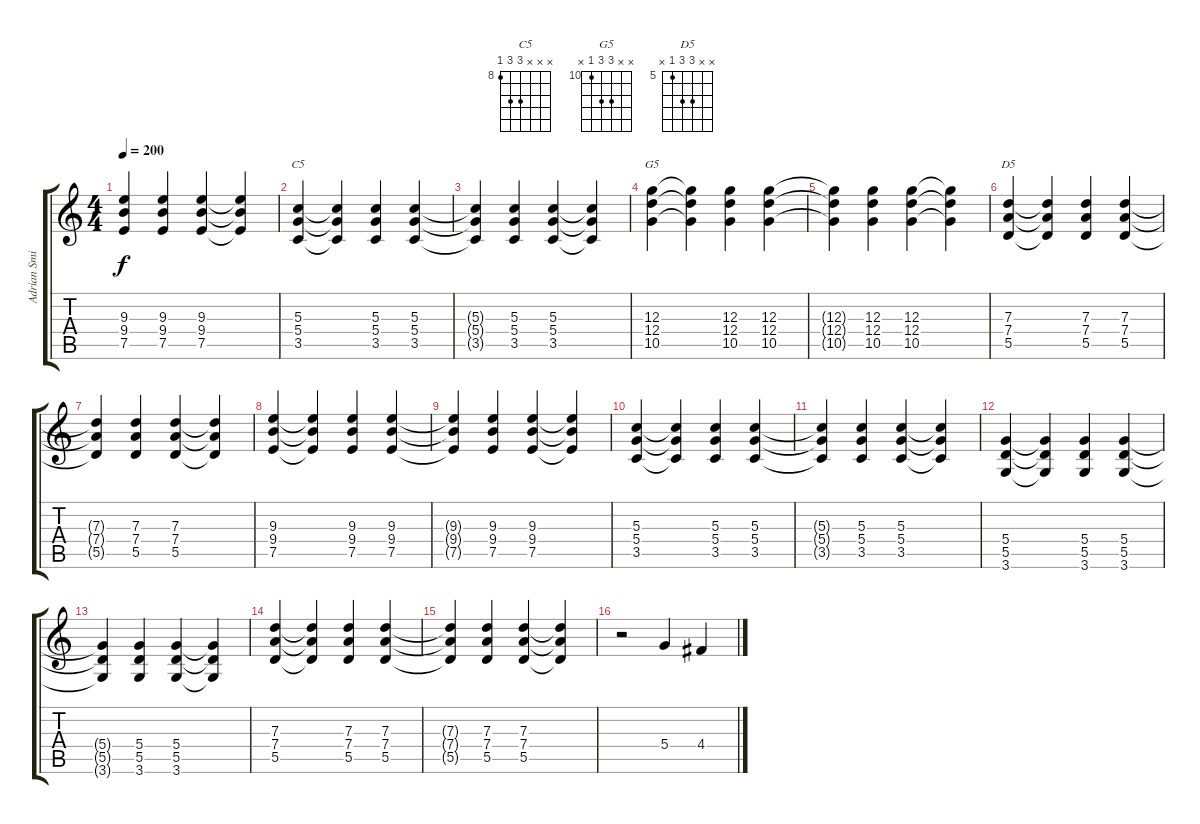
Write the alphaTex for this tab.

\track ("Adrian Smith" "Adrian Smi") {instrument distortionguitar}
\staff {score tabs}
\tuning (E4 B3 G3 D3 A2 E2) {hide}
\chord ("C5" x x x 10 10 8) {firstfret 8}
\chord ("G5" x x 12 12 10 x) {firstfret 10}
\chord ("D5" x x 7 7 5 x) {firstfret 5}
\ts (4 4)
\tempo 200
\clef g2
\ks c
(9.3{t} 9.4{t} 7.5{t}).4{dy f} (9.3 9.4 7.5).4 (9.3 9.4 7.5).4 (9.3{t} 9.4{t} 7.5{t}).4 |
(5.3 5.4 3.5).4{ch "C5"} (5.3{t} 5.4{t} 3.5{t}).4 (5.3 5.4 3.5).4 (5.3 5.4 3.5).4 |
(5.3{t} 5.4{t} 3.5{t}).4 (5.3 5.4 3.5).4 (5.3 5.4 3.5).4 (5.3{t} 5.4{t} 3.5{t}).4 |
(12.3 12.4 10.5).4{ch "G5"} (12.3{t} 12.4{t} 10.5{t}).4 (12.3 12.4 10.5).4 (12.3 12.4 10.5).4 |
(12.3{t} 12.4{t} 10.5{t}).4 (12.3 12.4 10.5).4 (12.3 12.4 10.5).4 (12.3{t} 12.4{t} 10.5{t}).4 |
(7.3 7.4 5.5).4{ch "D5"} (7.3{t} 7.4{t} 5.5{t}).4 (7.3 7.4 5.5).4 (7.3 7.4 5.5).4 |
(7.3{t} 7.4{t} 5.5{t}).4 (7.3 7.4 5.5).4 (7.3 7.4 5.5).4 (7.3{t} 7.4{t} 5.5{t}).4 |
(9.3 9.4 7.5).4 (9.3{t} 9.4{t} 7.5{t}).4 (9.3 9.4 7.5).4 (9.3 9.4 7.5).4 |
(9.3{t} 9.4{t} 7.5{t}).4 (9.3 9.4 7.5).4 (9.3 9.4 7.5).4 (9.3{t} 9.4{t} 7.5{t}).4 |
(5.3 5.4 3.5).4 (5.3{t} 5.4{t} 3.5{t}).4 (5.3 5.4 3.5).4 (5.3 5.4 3.5).4 |
(5.3{t} 5.4{t} 3.5{t}).4 (5.3 5.4 3.5).4 (5.3 5.4 3.5).4 (5.3{t} 5.4{t} 3.5{t}).4 |
(5.4 5.5 3.6).4 (5.4{t} 5.5{t} 3.6{t}).4 (5.4 5.5 3.6).4 (5.4 5.5 3.6).4 |
(5.4{t} 5.5{t} 3.6{t}).4 (5.4 5.5 3.6).4 (5.4 5.5 3.6).4 (5.4{t} 5.5{t} 3.6{t}).4 |
(7.3 7.4 5.5).4 (7.3{t} 7.4{t} 5.5{t}).4 (7.3 7.4 5.5).4 (7.3 7.4 5.5).4 |
(7.3{t} 7.4{t} 5.5{t}).4 (7.3 7.4 5.5).4 (7.3 7.4 5.5).4 (7.3{t} 7.4{t} 5.5{t}).4 |
r.2 5.4.4 4.4.4
